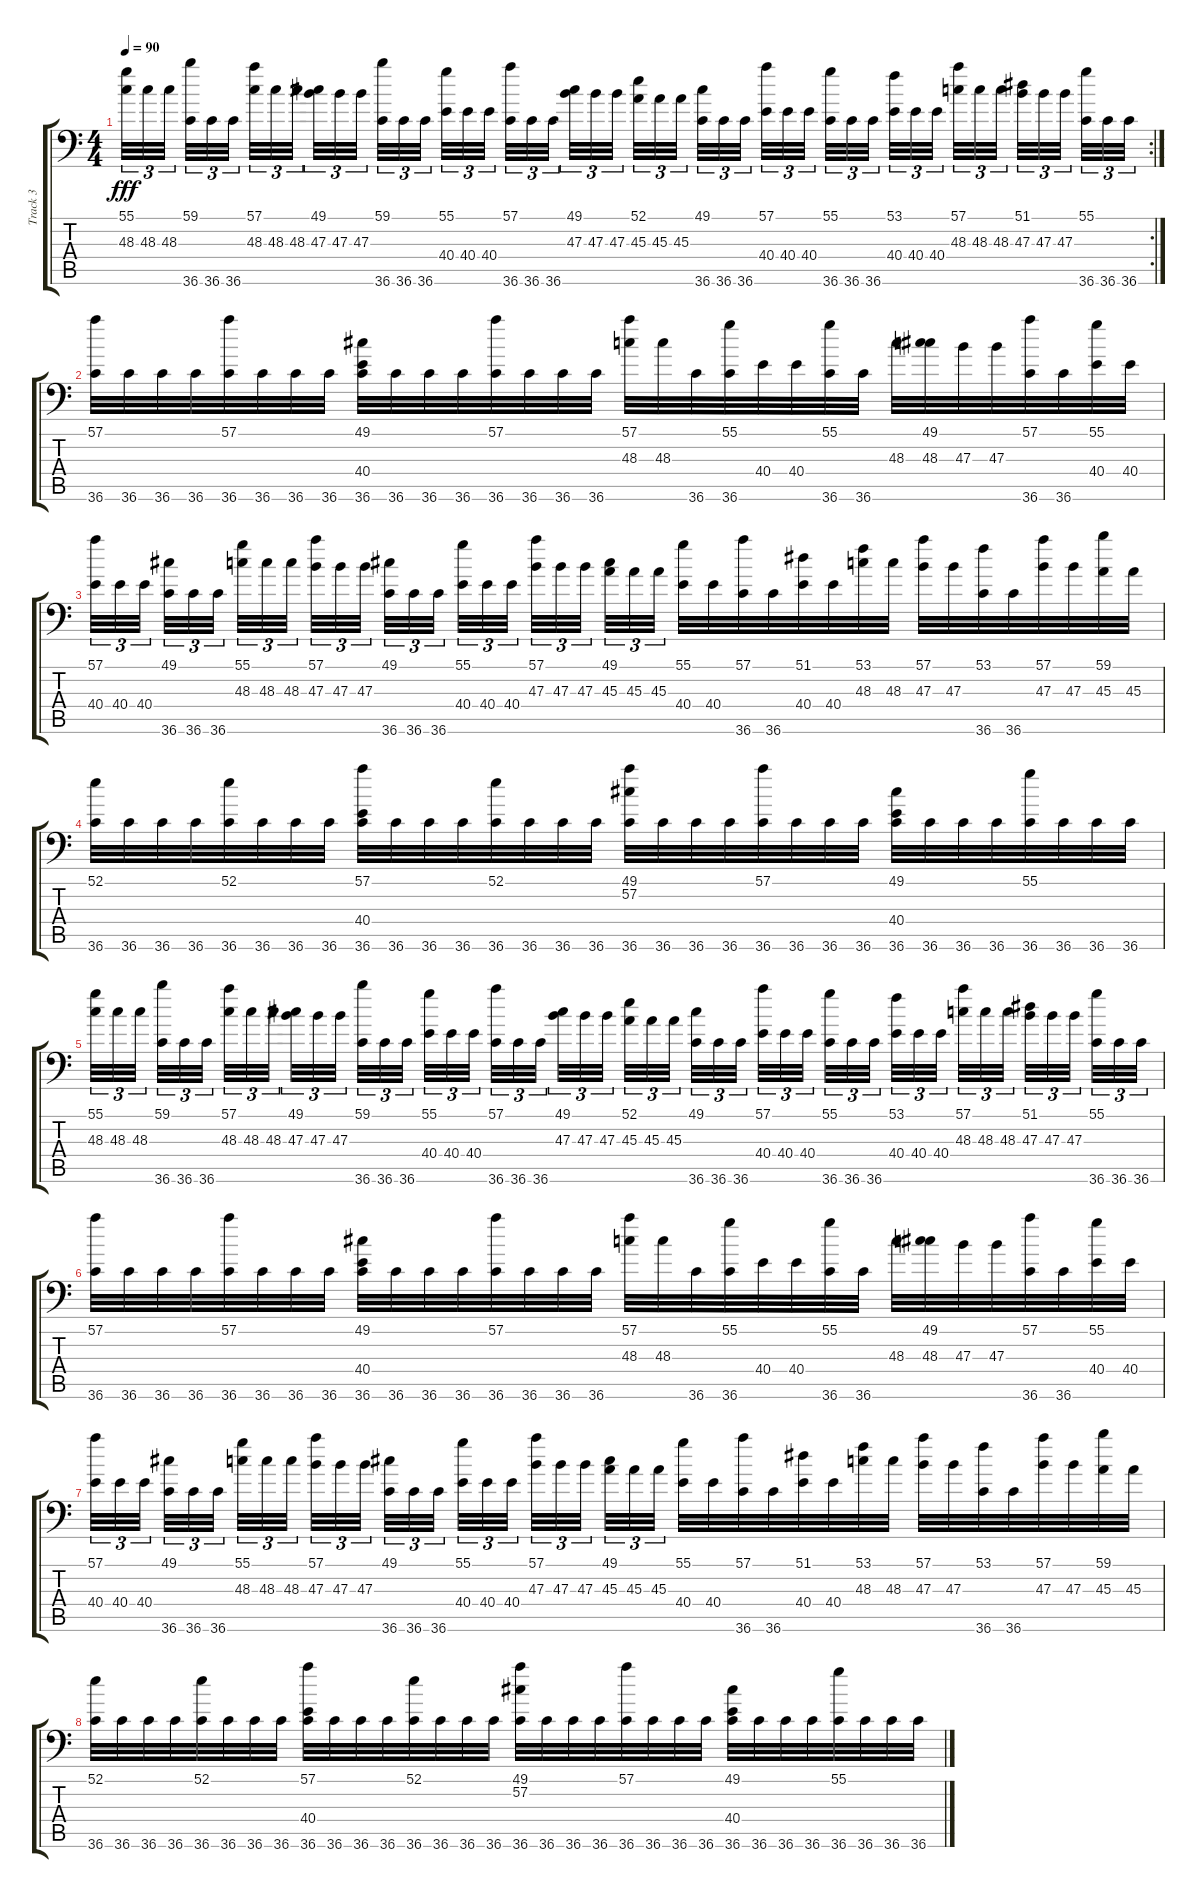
\track ("Track 3" "Track 3") {instrument acousticgrandpiano}
\staff {score tabs}
\tuning (C-1 C-1 C-1 C-1 C-1 C-1) {hide}
\rc 2
\ts (4 4)
\tempo 90
\clef f4
\ks c
(55.1 48.3).32{tu (3 2) dy fff} 48.3.32{tu (3 2)} 48.3.32{tu (3 2)} (59.1 36.6).32{tu (3 2)} 36.6.32{tu (3 2)} 36.6.32{tu (3 2)} (57.1 48.3).32{tu (3 2)} 48.3.32{tu (3 2)} 48.3.32{tu (3 2)} (49.1 47.3).32{tu (3 2)} 47.3.32{tu (3 2)} 47.3.32{tu (3 2)} (59.1 36.6).32{tu (3 2)} 36.6.32{tu (3 2)} 36.6.32{tu (3 2)} (55.1 40.4).32{tu (3 2)} 40.4.32{tu (3 2)} 40.4.32{tu (3 2)} (57.1 36.6).32{tu (3 2)} 36.6.32{tu (3 2)} 36.6.32{tu (3 2)} (49.1 47.3).32{tu (3 2)} 47.3.32{tu (3 2)} 47.3.32{tu (3 2)} (52.1 45.3).32{tu (3 2)} 45.3.32{tu (3 2)} 45.3.32{tu (3 2)} (49.1 36.6).32{tu (3 2)} 36.6.32{tu (3 2)} 36.6.32{tu (3 2)} (57.1 40.4).32{tu (3 2)} 40.4.32{tu (3 2)} 40.4.32{tu (3 2)} (55.1 36.6).32{tu (3 2)} 36.6.32{tu (3 2)} 36.6.32{tu (3 2)} (53.1 40.4).32{tu (3 2)} 40.4.32{tu (3 2)} 40.4.32{tu (3 2)} (57.1 48.3).32{tu (3 2)} 48.3.32{tu (3 2)} 48.3.32{tu (3 2)} (51.1 47.3).32{tu (3 2)} 47.3.32{tu (3 2)} 47.3.32{tu (3 2)} (55.1 36.6).32{tu (3 2)} 36.6.32{tu (3 2)} 36.6.32{tu (3 2)} |
(57.1 36.6).32 36.6.32 36.6.32 36.6.32 (57.1 36.6).32 36.6.32 36.6.32 36.6.32 (49.1 40.4 36.6).32 36.6.32 36.6.32 36.6.32 (57.1 36.6).32 36.6.32 36.6.32 36.6.32 (57.1 48.3).32 48.3.32 36.6.32 (55.1 36.6).32 40.4.32 40.4.32 (55.1 36.6).32 36.6.32 48.3.32 (49.1 48.3).32 47.3.32 47.3.32 (57.1 36.6).32 36.6.32 (55.1 40.4).32 40.4.32 |
(57.1 40.4).32{tu (3 2)} 40.4.32{tu (3 2)} 40.4.32{tu (3 2)} (49.1 36.6).32{tu (3 2)} 36.6.32{tu (3 2)} 36.6.32{tu (3 2)} (55.1 48.3).32{tu (3 2)} 48.3.32{tu (3 2)} 48.3.32{tu (3 2)} (57.1 47.3).32{tu (3 2)} 47.3.32{tu (3 2)} 47.3.32{tu (3 2)} (49.1 36.6).32{tu (3 2)} 36.6.32{tu (3 2)} 36.6.32{tu (3 2)} (55.1 40.4).32{tu (3 2)} 40.4.32{tu (3 2)} 40.4.32{tu (3 2)} (57.1 47.3).32{tu (3 2)} 47.3.32{tu (3 2)} 47.3.32{tu (3 2)} (49.1 45.3).32{tu (3 2)} 45.3.32{tu (3 2)} 45.3.32{tu (3 2)} (55.1 40.4).32 40.4.32 (57.1 36.6).32 36.6.32 (51.1 40.4).32 40.4.32 (53.1 48.3).32 48.3.32 (57.1 47.3).32 47.3.32 (53.1 36.6).32 36.6.32 (57.1 47.3).32 47.3.32 (59.1 45.3).32 45.3.32 |
(52.1 36.6).32 36.6.32 36.6.32 36.6.32 (52.1 36.6).32 36.6.32 36.6.32 36.6.32 (57.1 40.4 36.6).32 36.6.32 36.6.32 36.6.32 (52.1 36.6).32 36.6.32 36.6.32 36.6.32 (49.1 57.2 36.6).32 36.6.32 36.6.32 36.6.32 (57.1 36.6).32 36.6.32 36.6.32 36.6.32 (49.1 40.4 36.6).32 36.6.32 36.6.32 36.6.32 (55.1 36.6).32 36.6.32 36.6.32 36.6.32 |
(55.1 48.3).32{tu (3 2)} 48.3.32{tu (3 2)} 48.3.32{tu (3 2)} (59.1 36.6).32{tu (3 2)} 36.6.32{tu (3 2)} 36.6.32{tu (3 2)} (57.1 48.3).32{tu (3 2)} 48.3.32{tu (3 2)} 48.3.32{tu (3 2)} (49.1 47.3).32{tu (3 2)} 47.3.32{tu (3 2)} 47.3.32{tu (3 2)} (59.1 36.6).32{tu (3 2)} 36.6.32{tu (3 2)} 36.6.32{tu (3 2)} (55.1 40.4).32{tu (3 2)} 40.4.32{tu (3 2)} 40.4.32{tu (3 2)} (57.1 36.6).32{tu (3 2)} 36.6.32{tu (3 2)} 36.6.32{tu (3 2)} (49.1 47.3).32{tu (3 2)} 47.3.32{tu (3 2)} 47.3.32{tu (3 2)} (52.1 45.3).32{tu (3 2)} 45.3.32{tu (3 2)} 45.3.32{tu (3 2)} (49.1 36.6).32{tu (3 2)} 36.6.32{tu (3 2)} 36.6.32{tu (3 2)} (57.1 40.4).32{tu (3 2)} 40.4.32{tu (3 2)} 40.4.32{tu (3 2)} (55.1 36.6).32{tu (3 2)} 36.6.32{tu (3 2)} 36.6.32{tu (3 2)} (53.1 40.4).32{tu (3 2)} 40.4.32{tu (3 2)} 40.4.32{tu (3 2)} (57.1 48.3).32{tu (3 2)} 48.3.32{tu (3 2)} 48.3.32{tu (3 2)} (51.1 47.3).32{tu (3 2)} 47.3.32{tu (3 2)} 47.3.32{tu (3 2)} (55.1 36.6).32{tu (3 2)} 36.6.32{tu (3 2)} 36.6.32{tu (3 2)} |
(57.1 36.6).32 36.6.32 36.6.32 36.6.32 (57.1 36.6).32 36.6.32 36.6.32 36.6.32 (49.1 40.4 36.6).32 36.6.32 36.6.32 36.6.32 (57.1 36.6).32 36.6.32 36.6.32 36.6.32 (57.1 48.3).32 48.3.32 36.6.32 (55.1 36.6).32 40.4.32 40.4.32 (55.1 36.6).32 36.6.32 48.3.32 (49.1 48.3).32 47.3.32 47.3.32 (57.1 36.6).32 36.6.32 (55.1 40.4).32 40.4.32 |
(57.1 40.4).32{tu (3 2)} 40.4.32{tu (3 2)} 40.4.32{tu (3 2)} (49.1 36.6).32{tu (3 2)} 36.6.32{tu (3 2)} 36.6.32{tu (3 2)} (55.1 48.3).32{tu (3 2)} 48.3.32{tu (3 2)} 48.3.32{tu (3 2)} (57.1 47.3).32{tu (3 2)} 47.3.32{tu (3 2)} 47.3.32{tu (3 2)} (49.1 36.6).32{tu (3 2)} 36.6.32{tu (3 2)} 36.6.32{tu (3 2)} (55.1 40.4).32{tu (3 2)} 40.4.32{tu (3 2)} 40.4.32{tu (3 2)} (57.1 47.3).32{tu (3 2)} 47.3.32{tu (3 2)} 47.3.32{tu (3 2)} (49.1 45.3).32{tu (3 2)} 45.3.32{tu (3 2)} 45.3.32{tu (3 2)} (55.1 40.4).32 40.4.32 (57.1 36.6).32 36.6.32 (51.1 40.4).32 40.4.32 (53.1 48.3).32 48.3.32 (57.1 47.3).32 47.3.32 (53.1 36.6).32 36.6.32 (57.1 47.3).32 47.3.32 (59.1 45.3).32 45.3.32 |
(52.1 36.6).32 36.6.32 36.6.32 36.6.32 (52.1 36.6).32 36.6.32 36.6.32 36.6.32 (57.1 40.4 36.6).32 36.6.32 36.6.32 36.6.32 (52.1 36.6).32 36.6.32 36.6.32 36.6.32 (49.1 57.2 36.6).32 36.6.32 36.6.32 36.6.32 (57.1 36.6).32 36.6.32 36.6.32 36.6.32 (49.1 40.4 36.6).32 36.6.32 36.6.32 36.6.32 (55.1 36.6).32 36.6.32 36.6.32 36.6.32
